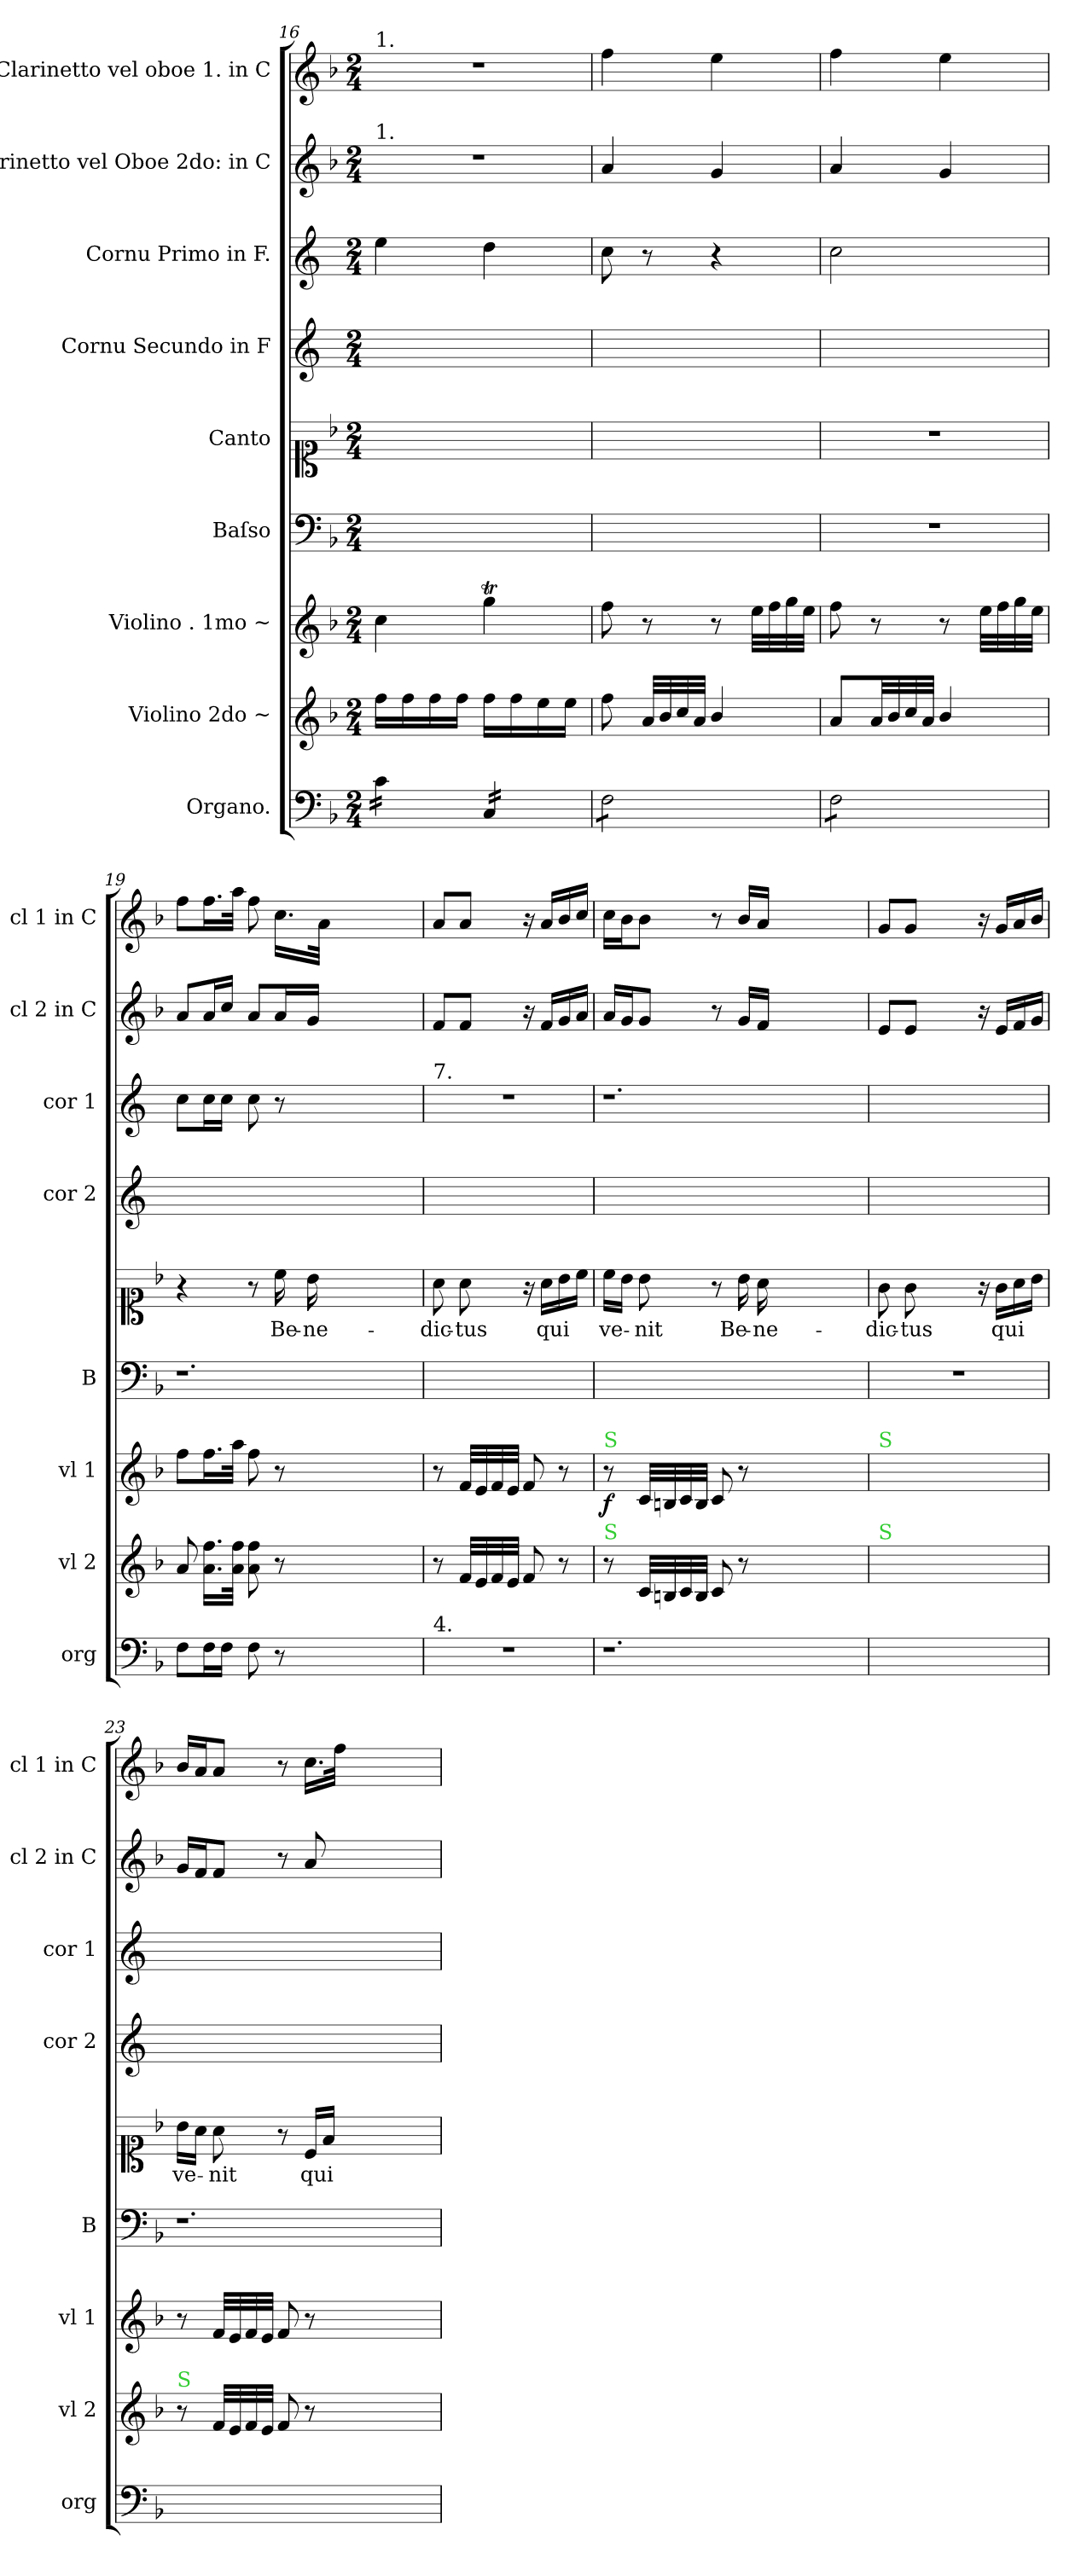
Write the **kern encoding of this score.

**kern	**kern	**kern	**dynam	**kern	**kern	**text	**kern	**kern	**kern	**kern
*part9	*part8	*part7	*part7	*part6	*part5	*part5	*part4	*part3	*part2	*part1
*staff9	*staff8	*staff7	*staff7	*staff6	*staff5	*staff5	*staff4	*staff3	*staff2	*staff1
*I"Organo.	*I"Violino 2do ~	*I"Violino . 1mo ~	*	*I"Baſso	*I"Canto	*	*I"Cornu Secundo in F	*I"Cornu Primo in F.	*I"Clarinetto vel Oboe 2do: in C	*I"Clarinetto vel oboe 1. in C
*I'org	*I'vl 2	*I'vl 1	*	*I'B	*	*	*I'cor 2	*I'cor 1	*I'cl 2 in C	*I'cl 1 in C
*clefF4	*clefG2	*clefG2	*	*clefF4	*clefC1	*	*clefG2	*clefG2	*clefG2	*clefG2
*	*	*	*	*	*	*	*ITrd4c7	*ITrd4c7	*	*
*k[b-]	*k[b-]	*k[b-]	*	*k[b-]	*k[b-]	*	*k[b-]	*k[b-]	*k[b-]	*k[b-]
*M2/4	*M2/4	*M2/4	*	*M2/4	*M2/4	*	*M2/4	*M2/4	*M2/4	*M2/4
=16	=16	=16	=16	=16	=16	=16	=16	=16	=16	=16
!	!	!	!	!	!	!	!	!	!	!LO:TX:a:t=1.
!	!	!	!	!	!	!	!	!	!LO:TX:a:t=1.	!
*tremolo	*	*	*	*	*	*	*	*	*	*
16c\LL	16ff\LL	4cc\	.	2ryy	2ryy	.	2ryy	4a\	2r	2r
16c\	16ff\	.	.	.	.	.	.	.	.	.
16c\	16ff\	.	.	.	.	.	.	.	.	.
16c\JJ	16ff\JJ	.	.	.	.	.	.	.	.	.
16C/LL	16ff\LL	4ggT\	.	.	.	.	.	4g\	.	.
16C/	16ff\	.	.	.	.	.	.	.	.	.
16C/	16ee\	.	.	.	.	.	.	.	.	.
16C/JJ	16ee\JJ	.	.	.	.	.	.	.	.	.
=17	=17	=17	=17	=17	=17	=17	=17	=17	=17	=17
8F\L	8ff\	8ff\	.	2ryy	2ryy	.	2ryy	8f\	4a/	4ff\
8F\	32a/LLL	8r	.	.	.	.	.	8r	.	.
.	32b-/	.	.	.	.	.	.	.	.	.
.	32cc/	.	.	.	.	.	.	.	.	.
.	32a/JJJ	.	.	.	.	.	.	.	.	.
8F\	4b-/	8r	.	.	.	.	.	4r	4g/	4ee\
8F\J	.	32ee\LLL	.	.	.	.	.	.	.	.
.	.	32ff\	.	.	.	.	.	.	.	.
.	.	32gg\	.	.	.	.	.	.	.	.
.	.	32ee\JJJ	.	.	.	.	.	.	.	.
=18	=18	=18	=18	=18	=18	=18	=18	=18	=18	=18
8F\L	8a/L	8ff\	.	2r	2r	.	2ryy	2f\	4a/	4ff\
8F\	32a/LL	8r	.	.	.	.	.	.	.	.
.	32b-/	.	.	.	.	.	.	.	.	.
.	32cc/	.	.	.	.	.	.	.	.	.
.	32a/JJJ	.	.	.	.	.	.	.	.	.
8F\	4b-/	8r	.	.	.	.	.	.	4g/	4ee\
8F\J	.	32ee\LLL	.	.	.	.	.	.	.	.
*Xtremolo	*	*	*	*	*	*	*	*	*	*
.	.	32ff\	.	.	.	.	.	.	.	.
.	.	32gg\	.	.	.	.	.	.	.	.
.	.	32ee\JJJ	.	.	.	.	.	.	.	.
=19	=19	=19	=19	=19	=19	=19	=19	=19	=19	=19
8F\L	8a/	8ff\L	.	1.r	4r	.	2ryy	8f\L	8a/L	8ff\L
16F\L	16.a\ 16.ff\LL	16.ff\L	.	.	.	.	.	16f\L	16a/L	16.ff\L
16F\JJ	.	.	.	.	.	.	.	16f\JJ	16cc/JJ	.
.	32a\ 32ff\JJk	32aa\JJk	.	.	.	.	.	.	.	32aa\JJk
8F\	8a\ 8ff\	8ff\	.	.	8r	.	.	8f\	8a/L	8ff\
8r	8r	8r	.	.	16cc\	Be-	.	8r	16a/L	16.cc\LL
.	.	.	.	.	16b-\	-ne-	.	.	16g/JJ	.
.	.	.	.	.	.	.	.	.	.	32a\JJk
1ryy	1ryy	1ryy	.	.	1ryy	.	1ryy	1ryy	1ryy	1ryy
=20	=20	=20	=20	=20	=20	=20	=20	=20	=20	=20
!	!	!	!	!	!	!	!	!LO:TX:a:t=7.	!	!
!LO:TX:a:t=4.	!	!	!	!	!	!	!	!	!	!
2r	8r	8r	.	2ryy	8a\	-dic-	2ryy	2r	8f/L	8a/L
.	32f/LLL	32f/LLL	.	.	8a\	-tus	.	.	8f/J	8a/J
.	32e/	32e/	.	.	.	.	.	.	.	.
.	32f/	32f/	.	.	.	.	.	.	.	.
.	32e/JJJ	32e/JJJ	.	.	.	.	.	.	.	.
.	8f/	8f/	.	.	16r	.	.	.	16r	16r
.	.	.	.	.	16a\LL	qui	.	.	16f/LL	16a/LL
.	8r	8r	.	.	16b-\	.	.	.	16g/	16b-/
.	.	.	.	.	16cc\JJ	.	.	.	16a/JJ	16cc/JJ
=21	=21	=21	=21	=21	=21	=21	=21	=21	=21	=21
!	!	!LO:TX:a:color=limegreen:t=S	!	!	!	!	!	!	!	!
!	!LO:TX:a:color=limegreen:t=S	!	!	!	!	!	!	!	!	!
!	!	!	!LO:DY:b	!	!	!	!	!	!	!
1.r	8r	8r	f	1.ryy	16cc\LL	ve-	2ryy	1.r	16a/LL	16cc\LL
.	.	.	.	.	16b-\JJ	.	.	.	16g/J	16b-\J
.	32c/LLL	32c/LLL	.	.	8b-\	-nit	.	.	8g/J	8b-\J
.	32Bn/	32Bn/	.	.	.	.	.	.	.	.
.	32c/	32c/	.	.	.	.	.	.	.	.
.	32B/JJJ	32B/JJJ	.	.	.	.	.	.	.	.
.	8c/	8c/	.	.	8r	.	.	.	8r	8r
.	8r	8r	.	.	16b-\	Be-	.	.	16g/LL	16b-/LL
.	.	.	.	.	16a\	-ne-	.	.	16f/JJ	16a/JJ
.	1ryy	1ryy	.	.	1ryy	.	1ryy	.	1ryy	1ryy
=22	=22	=22	=22	=22	=22	=22	=22	=22	=22	=22
!	!	!LO:TX:a:color=limegreen:t=S	!	!	!	!	!	!	!	!
!	!LO:TX:a:color=limegreen:t=S	!	!	!	!	!	!	!	!	!
2ryy	8ryy	8ryy	.	2r	8g\	-dic-	2ryy	2ryy	8e/L	8g/L
.	32c/LLLyy	32c/LLLyy	.	.	8g\	-tus	.	.	8e/J	8g/J
.	32Bn/yy	32Bn/yy	.	.	.	.	.	.	.	.
.	32c/yy	32c/yy	.	.	.	.	.	.	.	.
.	32B/JJJyy	32B/JJJyy	.	.	.	.	.	.	.	.
.	8c/yy	8c/yy	.	.	16r	.	.	.	16r	16r
.	.	.	.	.	16g\LL	qui	.	.	16e/LL	16g/LL
.	8ryy	8ryy	.	.	16a\	.	.	.	16f/	16a/
.	.	.	.	.	16b-\JJ	.	.	.	16g/JJ	16b-/JJ
=23	=23	=23	=23	=23	=23	=23	=23	=23	=23	=23
!	!LO:TX:a:color=limegreen:t=S	!	!	!	!	!	!	!	!	!
1.ryy	8r	8r	.	1.r	16b-\LL	ve-	2ryy	1.ryy	16g/LL	16b-/LL
.	.	.	.	.	16a\JJ	.	.	.	16f/J	16a/J
.	32f/LLL	32f/LLL	.	.	8a\	-nit	.	.	8f/J	8a/J
.	32e/	32e/	.	.	.	.	.	.	.	.
.	32f/	32f/	.	.	.	.	.	.	.	.
.	32e/JJJ	32e/JJJ	.	.	.	.	.	.	.	.
.	8f/	8f/	.	.	8r	.	.	.	8r	8r
.	8r	8r	.	.	16c/LL	qui	.	.	8a/	16.cc\LL
.	.	.	.	.	16f/JJ	.	.	.	.	.
.	.	.	.	.	.	.	.	.	.	32ff\JJk
.	1ryy	1ryy	.	.	1ryy	.	1ryy	.	1ryy	1ryy
=	=	=	=	=	=	=	=	=	=	=
*-	*-	*-	*-	*-	*-	*-	*-	*-	*-	*-
